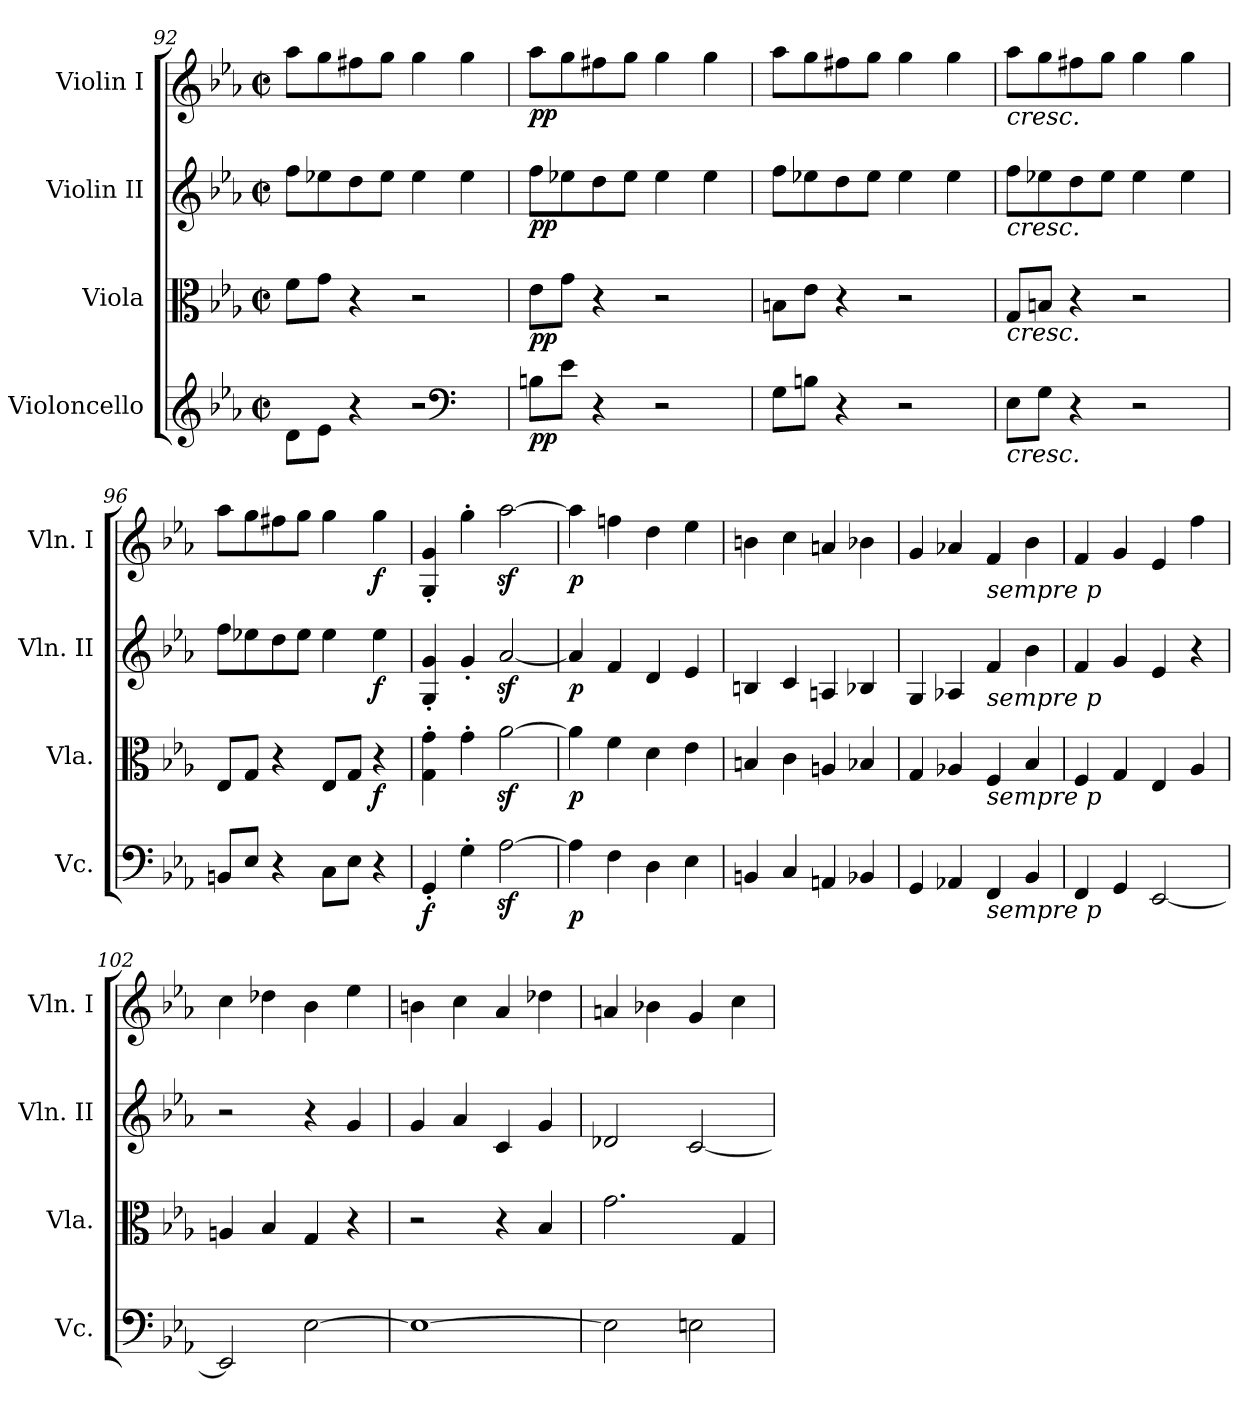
**kern	**dynam	**kern	**dynam	**kern	**dynam	**kern	**dynam
*part4	*part4	*part3	*part3	*part2	*part2	*part1	*part1
*staff4	*staff4	*staff3	*staff3	*staff2	*staff2	*staff1	*staff1
*I"Violoncello	*	*I"Viola	*	*I"Violin II	*	*I"Violin I	*
*I'Vc.	*	*I'Vla.	*	*I'Vln. II	*	*I'Vln. I	*
*clefG2	*	*clefC3	*	*clefG2	*	*clefG2	*
*k[b-e-a-]	*	*k[b-e-a-]	*	*k[b-e-a-]	*	*k[b-e-a-]	*
*M2/2	*	*M2/2	*	*M2/2	*	*M2/2	*
*met(c|)	*	*met(c|)	*	*met(c|)	*	*met(c|)	*
=92	=92	=92	=92	=92	=92	=92	=92
8d\L	.	8f\L	.	8ff\L	.	8aa-\L	.
8e-\J	.	8g\J	.	8ee-X\	.	8gg\	.
4r	.	4r	.	8dd\	.	8ff#X\	.
.	.	.	.	8ee-\J	.	8gg\J	.
2r	.	2r	.	4ee-\	.	4gg\	.
*clefF4	*	*	*	*	*	*	*
.	.	.	.	4ee-\	.	4gg\	.
=93	=93	=93	=93	=93	=93	=93	=93
!	!LO:DY:b	!	!LO:DY:b	!	!LO:DY:b	!	!LO:DY:b
8Bn\L	pp	8e-\L	pp	8ff\L	pp	8aa-\L	pp
8e-\J	.	8g\J	.	8ee-X\	.	8gg\	.
4r	.	4r	.	8dd\	.	8ff#X\	.
.	.	.	.	8ee-\J	.	8gg\J	.
2r	.	2r	.	4ee-\	.	4gg\	.
.	.	.	.	4ee-\	.	4gg\	.
!!LO:PB:g=z
=94	=94	=94	=94	=94	=94	=94	=94
8G\L	.	8Bn\L	.	8ff\L	.	8aa-\L	.
8Bn\J	.	8e-\J	.	8ee-X\	.	8gg\	.
4r	.	4r	.	8dd\	.	8ff#X\	.
.	.	.	.	8ee-\J	.	8gg\J	.
2r	.	2r	.	4ee-\	.	4gg\	.
.	.	.	.	4ee-\	.	4gg\	.
=95	=95	=95	=95	=95	=95	=95	=95
!	!	!	!	!	!	!LO:TX:b:i:t=cresc.	!
!	!	!	!	!LO:TX:b:i:t=cresc.	!	!	!
!	!	!LO:TX:b:i:t=cresc.	!	!	!	!	!
!LO:TX:b:i:t=cresc.	!	!	!	!	!	!	!
8E-\L	.	8G/L	.	8ff\L	.	8aa-\L	.
8G\J	.	8Bn/J	.	8ee-X\	.	8gg\	.
4r	.	4r	.	8dd\	.	8ff#X\	.
.	.	.	.	8ee-\J	.	8gg\J	.
2r	.	2r	.	4ee-\	.	4gg\	.
.	.	.	.	4ee-\	.	4gg\	.
=96	=96	=96	=96	=96	=96	=96	=96
8BBn/L	.	8E-/L	.	8ff\L	.	8aa-\L	.
8E-/J	.	8G/J	.	8ee-X\	.	8gg\	.
4r	.	4r	.	8dd\	.	8ff#X\	.
.	.	.	.	8ee-\J	.	8gg\J	.
8C\L	.	8E-/L	.	4ee-\	.	4gg\	.
8E-\J	.	8G/J	.	.	.	.	.
!	!	!	!LO:DY:b	!	!LO:DY:b	!	!LO:DY:b
4r	.	4r	f	4ee-\	f	4gg\	f
=97	=97	=97	=97	=97	=97	=97	=97
!	!LO:DY:b	!	!	!	!	!	!
4GG'/	f	4G\' 4g\'	.	4G/' 4g/'	.	4G/' 4g/'	.
4G'\	.	4g'\	.	4g'/	.	4gg'\	.
[2A-z<\	.	[2a-z<\	.	[2a-z</	.	[2aa-z<\	.
=98	=98	=98	=98	=98	=98	=98	=98
!	!LO:DY:b	!	!LO:DY:b	!	!LO:DY:b	!	!LO:DY:b
4A-\]	p	4a-\]	p	4a-/]	p	4aa-\]	p
4F\	.	4f\	.	4f/	.	4ffn\	.
4D\	.	4d\	.	4d/	.	4dd\	.
4E-\	.	4e-\	.	4e-/	.	4ee-\	.
!!LO:LB:g=z
=99	=99	=99	=99	=99	=99	=99	=99
4BBn/	.	4Bn/	.	4Bn/	.	4bn\	.
4C/	.	4c\	.	4c/	.	4cc\	.
4AAn/	.	4An/	.	4An/	.	4an/	.
4BB-X/	.	4B-X/	.	4B-X/	.	4b-X\	.
=100	=100	=100	=100	=100	=100	=100	=100
4GG/	.	4G/	.	4G/	.	4g/	.
4AA-X/	.	4A-X/	.	4A-X/	.	4a-X/	.
!	!	!	!	!	!	!LO:TX:b:i:t=sempre p	!
!	!	!	!	!LO:TX:b:i:t=sempre p	!	!	!
!	!	!LO:TX:b:i:t=sempre p	!	!	!	!	!
!LO:TX:b:i:t=sempre p	!	!	!	!	!	!	!
4FF/	.	4F/	.	4f/	.	4f/	.
4BB-/	.	4B-/	.	4b-\	.	4b-\	.
=101	=101	=101	=101	=101	=101	=101	=101
4FF/	.	4F/	.	4f/	.	4f/	.
4GG/	.	4G/	.	4g/	.	4g/	.
[2EE-/	.	4E-/	.	4e-/	.	4e-/	.
.	.	4A-/	.	4r	.	4ff\	.
=102	=102	=102	=102	=102	=102	=102	=102
2EE-/]	.	4An/	.	2r	.	4cc\	.
.	.	4B-/	.	.	.	4dd-X\	.
[2E-\	.	4G/	.	4r	.	4b-\	.
.	.	4r	.	4g/	.	4ee-\	.
=103	=103	=103	=103	=103	=103	=103	=103
1E-_	.	2r	.	4g/	.	4bn\	.
.	.	.	.	4a-/	.	4cc\	.
.	.	4r	.	4c/	.	4a-/	.
.	.	4B-/	.	4g/	.	4dd-X\	.
=104	=104	=104	=104	=104	=104	=104	=104
2E-\]	.	2.g\	.	2d-X/	.	4an/	.
.	.	.	.	.	.	4b-X\	.
2En\	.	.	.	[2c/	.	4g/	.
.	.	4G/	.	.	.	4cc\	.
=	=	=	=	=	=	=	=
*-	*-	*-	*-	*-	*-	*-	*-
